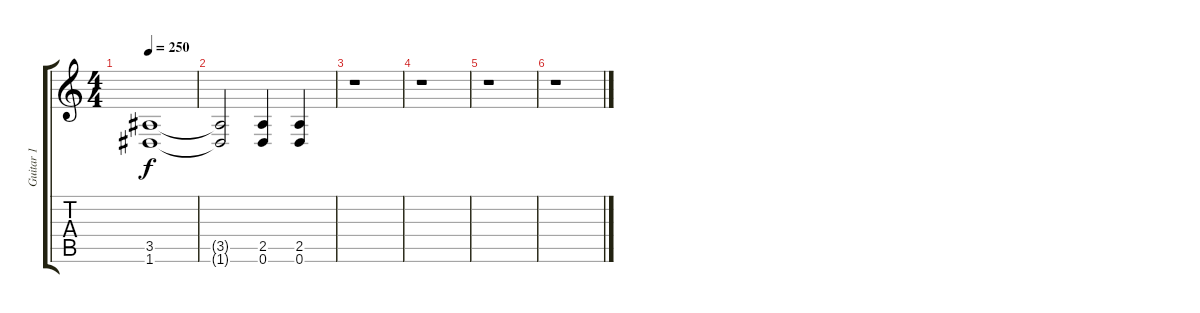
\track ("Guitar 1" "Guitar 1") {instrument distortionguitar}
\staff {score tabs}
\tuning (D4 A3 F3 C3 G2 D2) {hide}
\ts (4 4)
\tempo 250
\clef g2
\ks c
(3.5 1.6).1{dy f} |
(3.5{t} 1.6{t}).2 (2.5 0.6).4 (2.5 0.6).4 |
r.1 |
r.1 |
r.1 |
r.1
